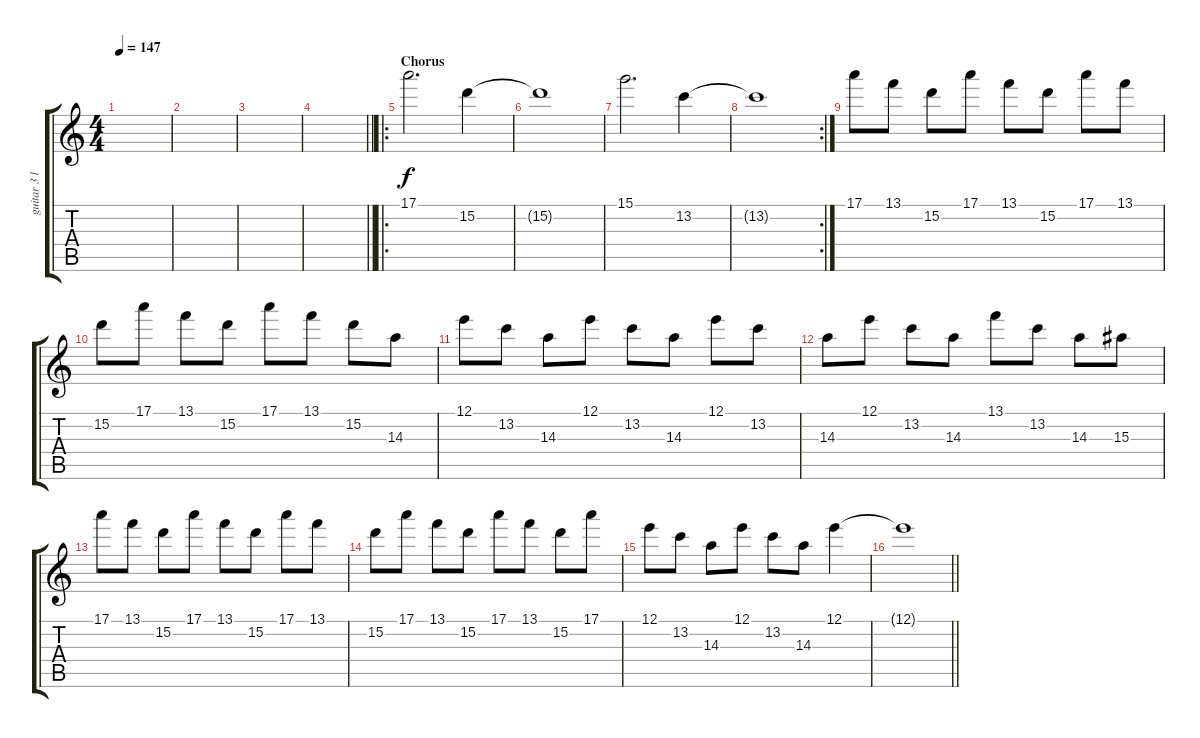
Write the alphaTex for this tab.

\track ("guitar 3 lead dis." "guitar 3 l") {instrument distortionguitar}
\staff {score tabs}
\tuning (E4 B3 G3 D3 A2 D2) {hide}
\ts (4 4)
\tempo 147
\clef g2
\ks c
|
|
|
\barLineRight lightlight
|
\ro
\section ("" "Chorus")
17.1.2{d volume 10} 15.2.4 |
15.2{t}.1 |
15.1.2{d} 13.2.4 |
\rc 2
13.2{t}.1 |
17.1.8 13.1.8 15.2.8 17.1.8 13.1.8 15.2.8 17.1.8 13.1.8 |
15.2.8 17.1.8 13.1.8 15.2.8 17.1.8 13.1.8 15.2.8 14.3.8 |
12.1.8 13.2.8 14.3.8 12.1.8 13.2.8 14.3.8 12.1.8 13.2.8 |
14.3.8 12.1.8 13.2.8 14.3.8 13.1.8 13.2.8 14.3.8 15.3.8 |
17.1.8 13.1.8 15.2.8 17.1.8 13.1.8 15.2.8 17.1.8 13.1.8 |
15.2.8 17.1.8 13.1.8 15.2.8 17.1.8 13.1.8 15.2.8 17.1.8 |
12.1.8 13.2.8 14.3.8 12.1.8 13.2.8 14.3.8 12.1.4 |
\barLineRight lightlight
12.1{t}.1
